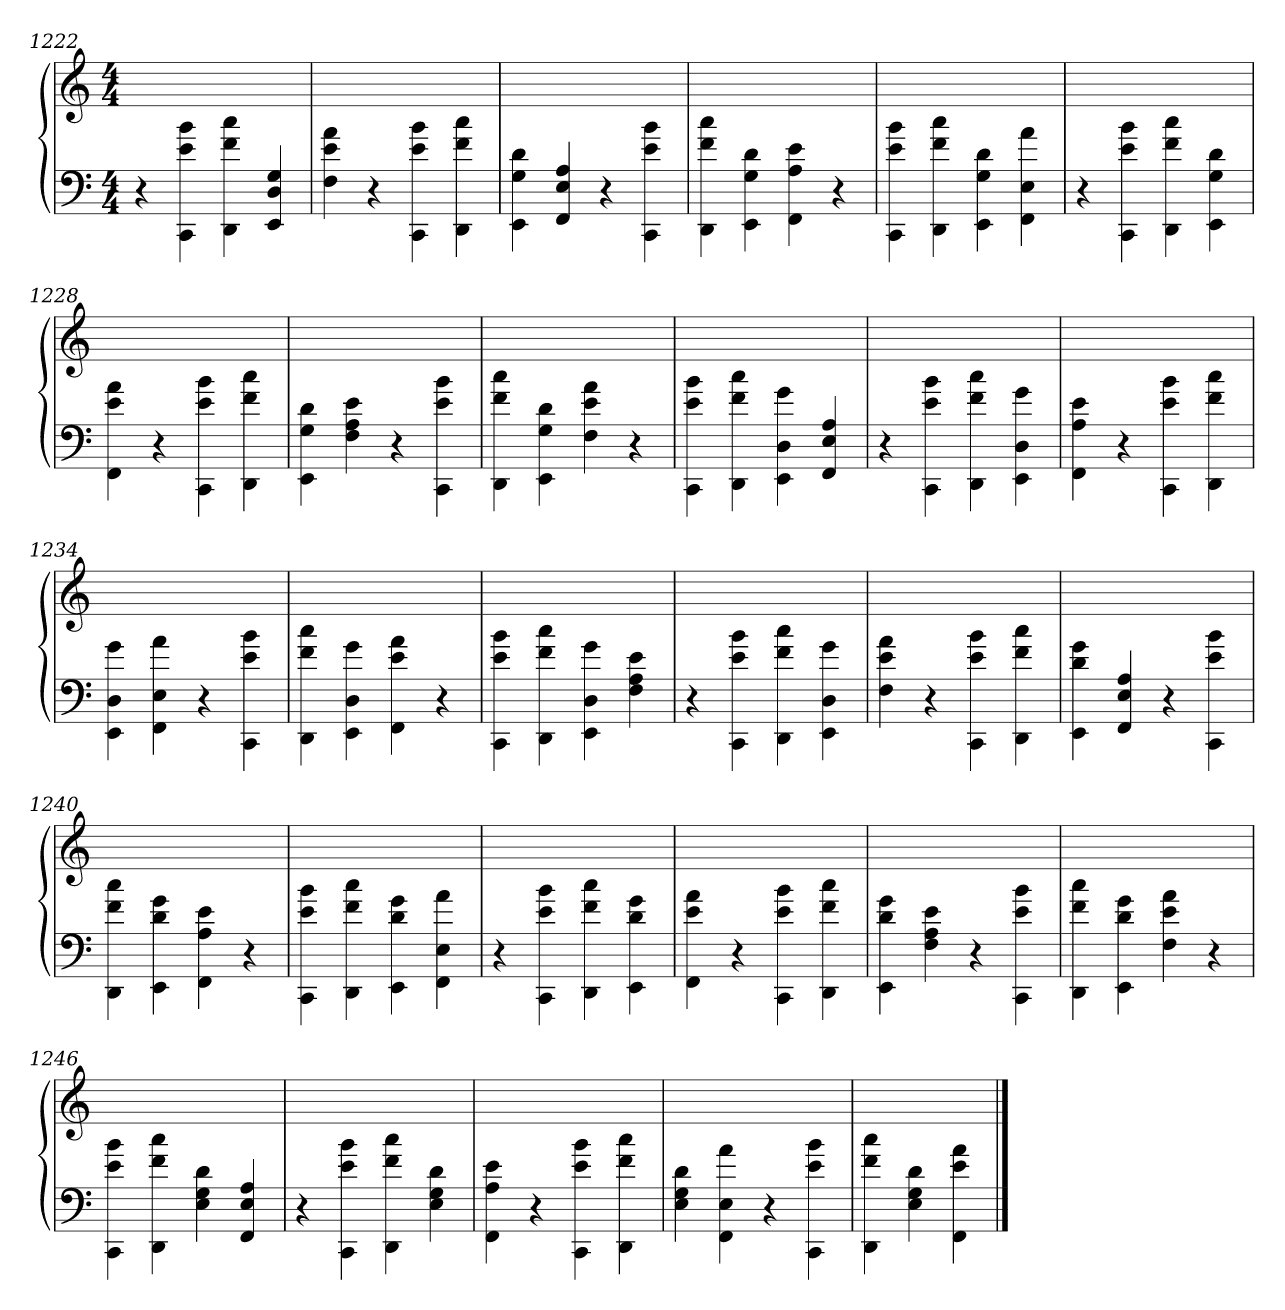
**kern	**kern
*part2	*part1
*staff2	*staff1
*clefF4	*clefG2
*k[]	*k[]
*C:	*C:
*M4/4	*M4/4
=1222	=1222
4r	1ryy
4CC 4e 4b	.
4DD 4f 4cc	.
4EE 4D 4G	.
=1223	=1223
4F 4e 4a	1ryy
4r	.
4CC 4e 4b	.
4DD 4f 4cc	.
=1224	=1224
4EE 4G 4d	1ryy
4FF 4E 4A	.
4r	.
4CC 4e 4b	.
=1225	=1225
4DD 4f 4cc	1ryy
4EE 4G 4d	.
4FF 4A 4e	.
4r	.
=1226	=1226
4CC 4e 4b	1ryy
4DD 4f 4cc	.
4EE 4G 4d	.
4FF 4E 4a	.
=1227	=1227
4r	1ryy
4CC 4e 4b	.
4DD 4f 4cc	.
4EE 4G 4d	.
=1228	=1228
4FF 4e 4a	1ryy
4r	.
4CC 4e 4b	.
4DD 4f 4cc	.
=1229	=1229
4EE 4G 4d	1ryy
4F 4A 4e	.
4r	.
4CC 4e 4b	.
=1230	=1230
4DD 4f 4cc	1ryy
4EE 4G 4d	.
4F 4e 4a	.
4r	.
=1231	=1231
4CC 4e 4b	1ryy
4DD 4f 4cc	.
4EE 4D 4g	.
4FF 4E 4A	.
=1232	=1232
4r	1ryy
4CC 4e 4b	.
4DD 4f 4cc	.
4EE 4D 4g	.
=1233	=1233
4FF 4A 4e	1ryy
4r	.
4CC 4e 4b	.
4DD 4f 4cc	.
=1234	=1234
4EE 4D 4g	1ryy
4FF 4E 4a	.
4r	.
4CC 4e 4b	.
=1235	=1235
4DD 4f 4cc	1ryy
4EE 4D 4g	.
4FF 4e 4a	.
4r	.
=1236	=1236
4CC 4e 4b	1ryy
4DD 4f 4cc	.
4EE 4D 4g	.
4F 4A 4e	.
=1237	=1237
4r	1ryy
4CC 4e 4b	.
4DD 4f 4cc	.
4EE 4D 4g	.
=1238	=1238
4F 4e 4a	1ryy
4r	.
4CC 4e 4b	.
4DD 4f 4cc	.
=1239	=1239
4EE 4d 4g	1ryy
4FF 4E 4A	.
4r	.
4CC 4e 4b	.
=1240	=1240
4DD 4f 4cc	1ryy
4EE 4d 4g	.
4FF 4A 4e	.
4r	.
=1241	=1241
4CC 4e 4b	1ryy
4DD 4f 4cc	.
4EE 4d 4g	.
4FF 4E 4a	.
=1242	=1242
4r	1ryy
4CC 4e 4b	.
4DD 4f 4cc	.
4EE 4d 4g	.
=1243	=1243
4FF 4e 4a	1ryy
4r	.
4CC 4e 4b	.
4DD 4f 4cc	.
=1244	=1244
4EE 4d 4g	1ryy
4F 4A 4e	.
4r	.
4CC 4e 4b	.
=1245	=1245
4DD 4f 4cc	1ryy
4EE 4d 4g	.
4F 4e 4a	.
4r	.
=1246	=1246
4CC 4e 4b	1ryy
4DD 4f 4cc	.
4E 4G 4d	.
4FF 4E 4A	.
=1247	=1247
4r	1ryy
4CC 4e 4b	.
4DD 4f 4cc	.
4E 4G 4d	.
=1248	=1248
4FF 4A 4e	1ryy
4r	.
4CC 4e 4b	.
4DD 4f 4cc	.
=1249	=1249
4E 4G 4d	1ryy
4FF 4E 4a	.
4r	.
4CC 4e 4b	.
=1250	=1250
4DD 4f 4cc	2.ryy
4E 4G 4d	.
4FF 4e 4a	.
==	==
*-	*-
